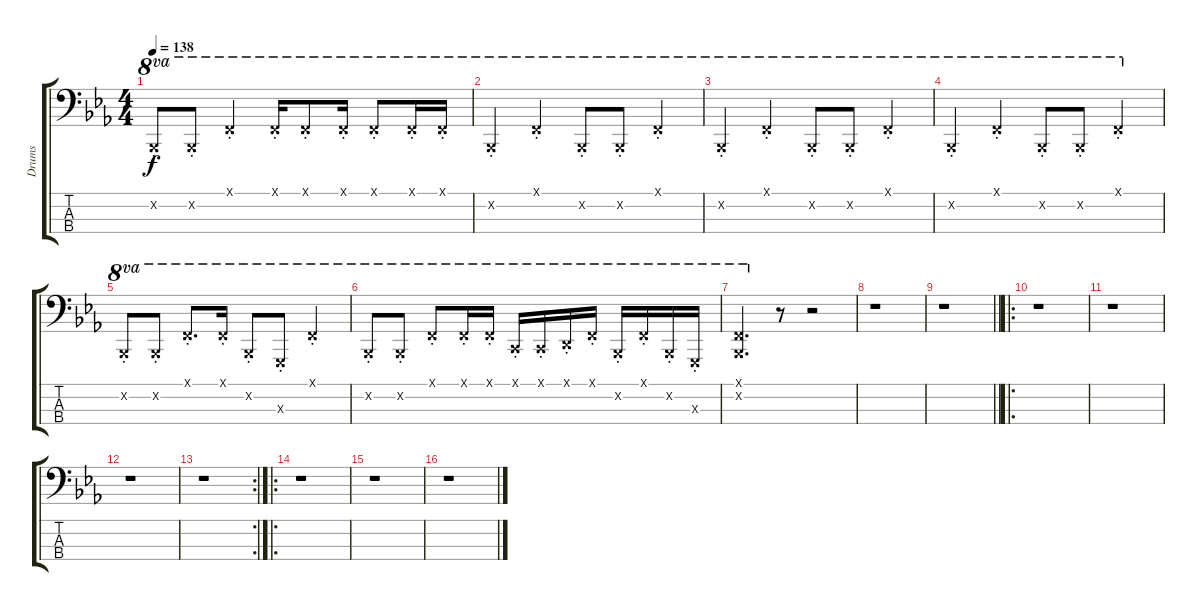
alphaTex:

\track ("Drums" "Drums") {instrument synthdrum}
\staff {score tabs}
\tuning (F2 C2 G1 C1) {hide}
\ts (4 4)
\tempo 138
\clef f4
\ks eb
10.2{st x}.8{ot 8va dy f} 10.2{st x}.8{ot 8va} 12.1{st x}.4{ot 8va} 12.1{st x}.16{ot 8va} 12.1{st x}.8{ot 8va} 12.1{st x}.16{ot 8va} 12.1{st x}.8{ot 8va} 12.1{st x}.16{ot 8va} 12.1{st x}.16{ot 8va} |
10.2{st x}.4{ot 8va} 12.1{st x}.4{ot 8va} 10.2{st x}.8{ot 8va} 10.2{st x}.8{ot 8va} 12.1{st x}.4{ot 8va} |
10.2{st x}.4{ot 8va} 12.1{st x}.4{ot 8va} 10.2{st x}.8{ot 8va} 10.2{st x}.8{ot 8va} 12.1{st x}.4{ot 8va} |
10.2{st x}.4{ot 8va} 12.1{st x}.4{ot 8va} 10.2{st x}.8{ot 8va} 10.2{st x}.8{ot 8va} 12.1{st x}.4{ot 8va} |
10.2{st x}.8{ot 8va} 10.2{st x}.8{ot 8va} 12.1{st x}.8{d ot 8va} 12.1{st x}.16{ot 8va} 10.2{st x}.8{ot 8va} 12.3{st x}.8{ot 8va} 12.1{st x}.4{ot 8va} |
10.2{st x}.8{ot 8va} 10.2{st x}.8{ot 8va} 12.1{st x}.8{ot 8va} 12.1{st x}.16{ot 8va} 12.1{st x}.16{ot 8va} 7.1{st x}.16{ot 8va} 7.1{st x}.16{ot 8va} 9.1{st x}.16{ot 8va} 12.1{st x}.16{ot 8va} 10.2{st x}.16{ot 8va} 12.1{st x}.16{ot 8va} 10.2{st x}.16{ot 8va} 12.3{st x}.16{ot 8va} |
(12.1{x} 10.2{x}).4{d ot 8va} r.8 r.2 |
r.1 |
\barLineRight lightlight
r.1 |
\ro
r.1 |
r.1 |
r.1 |
\rc 2
r.1 |
\ro
r.1 |
r.1 |
r.1
